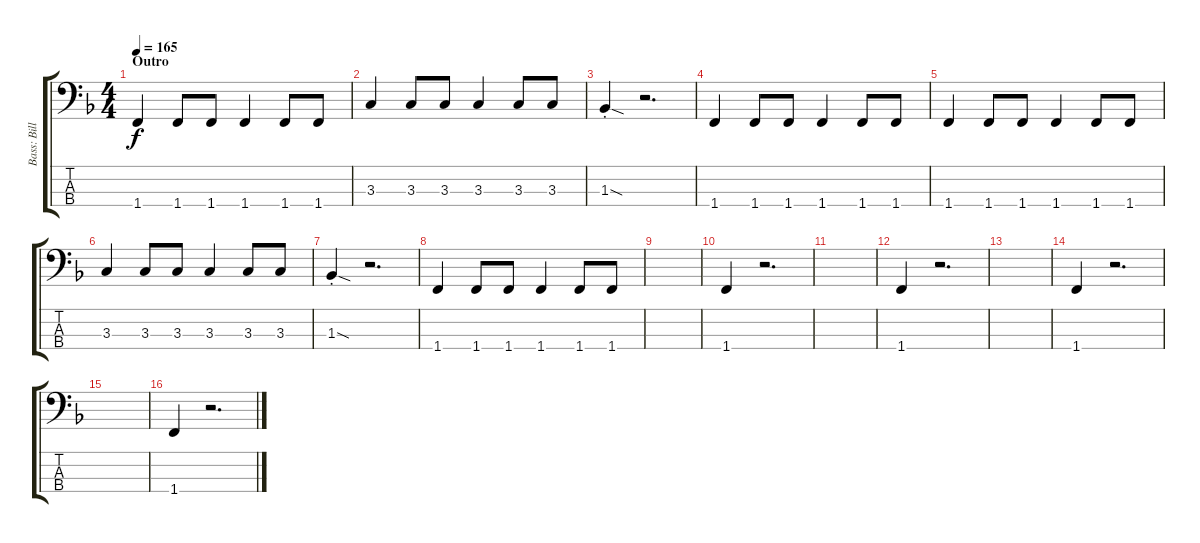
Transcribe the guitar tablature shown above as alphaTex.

\track ("Bass: Billy" "Bass: Bill") {instrument electricbassfinger}
\staff {score tabs}
\tuning (G2 D2 A1 E1) {hide}
\ts (4 4)
\section ("" "Outro")
\tempo 165
\clef f4
\ks f
1.4.4{dy f} 1.4.8 1.4.8 1.4.4 1.4.8 1.4.8 |
3.3.4 3.3.8 3.3.8 3.3.4 3.3.8 3.3.8 |
1.3{sod st}.4 r.2{d} |
1.4.4 1.4.8 1.4.8 1.4.4 1.4.8 1.4.8 |
1.4.4 1.4.8 1.4.8 1.4.4 1.4.8 1.4.8 |
3.3.4 3.3.8 3.3.8 3.3.4 3.3.8 3.3.8 |
1.3{sod st}.4 r.2{d} |
1.4.4 1.4.8 1.4.8 1.4.4 1.4.8 1.4.8 |
|
1.4.4 r.2{d} |
|
1.4.4 r.2{d} |
|
1.4.4 r.2{d} |
|
1.4.4 r.2{d}
